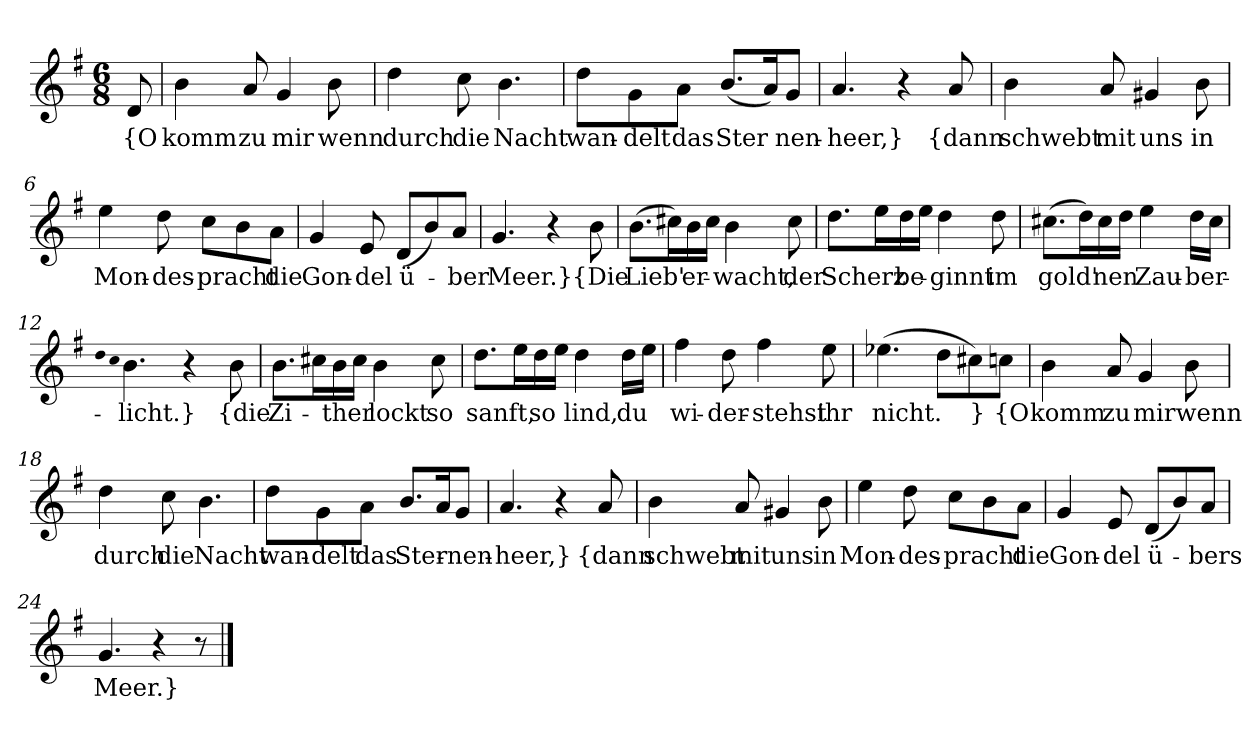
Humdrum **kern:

**kern	**text
*part1	*part1
*staff1	*staff1
*clefG2	*
*k[f#]	*
*M6/8	*
=	=
8d	{O
=1	=1
4b	komm
8a	zu
4g	mir
8b	wenn
=2	=2
4dd	durch
8cc	die
4.b	Nacht
=3	=3
8dd\L	wan-
8g\	-delt
8a\J	das
(8.b/L	Ster
16a/K)	.
8g/J	-nen-
=4	=4
4.a	-heer,}
4r	.
8a	{dann
=5	=5
4b	schwebt
8a	mit
4g#X	uns
8b	in
=6	=6
4ee	Mon-
8dd	-des-
8cc\L	-pracht
8b\	.
8a\J	die
=7	=7
4g	Gon-
8e	-del
(8d/L	ü-
8b/)	.
8a/J	-ber
=8	=8
4.g	Meer.}
4r	.
8b	{Die
=9	=9
(8.b\L	Lieb'
16cc#X\L)	.
16b\	er-
16cc#\JJ	.
4b	-wacht,
8cc#	der
=10	=10
8.dd\L	Scherz
16ee\L	.
16dd\	be-
16ee\JJ	.
4dd	-ginnt
8dd	im
=11	=11
(8.cc#X\L	gold'
16dd\L)	.
16cc#\	-nen
16dd\JJ	.
4ee	Zau-
16dd\LL	-ber-
16cc#\JJ	.
=12	=12
qdd	.
qcc	.
4.b	-licht.}
4r	.
8b	{die
=13	=13
8.b\L	Zi-
16cc#X\L	.
16b\	-ther
16cc#\JJ	.
4b	lockt
8cc#	so
=14	=14
8.dd\L	sanft,
16ee\L	.
16dd\	so
16ee\JJ	.
4dd	lind,
16dd\LL	du
16ee\JJ	.
=15	=15
4ff#	wi-
8dd	-der-
4ff#	-stehst
8ee	ihr
=16	=16
(4.ee-X	nicht.
8dd\L	.
8cc#X\)	}
8ccn\J	{O
=17	=17
4b	komm
8a	zu
4g	mir
8b	wenn
=18	=18
4dd	durch
8cc	die
4.b	Nacht
=19	=19
8dd\L	wan-
8g\	-delt
8a\J	das
8.b/L	Ster-
16a/K	.
8g/J	-nen-
=20	=20
4.a	-heer,}
4r	.
8a	{dann
=21	=21
4b	schwebt
8a	mit
4g#X	uns
8b	in
=22	=22
4ee	Mon-
8dd	-des-
8cc\L	-pracht
8b\	.
8a\J	die
=23	=23
4g	Gon-
8e	-del
(8d/L	ü-
8b/)	.
8a/J	-bers
=24	=24
4.g	Meer.}
4r	.
8r	.
==	==
*-	*-
